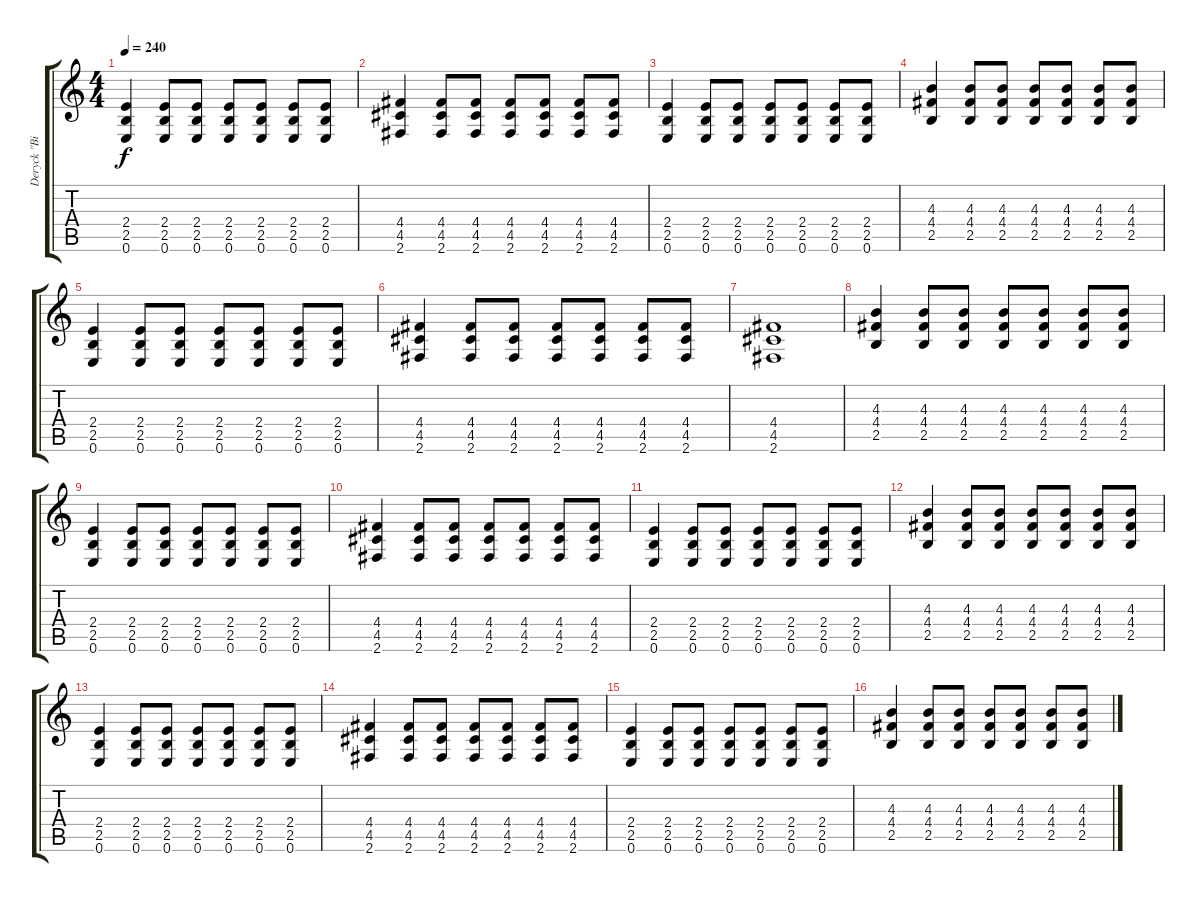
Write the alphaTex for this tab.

\track ("Deryck \"Bizzy D\" Whibley" "Deryck \"Bi") {instrument distortionguitar}
\staff {score tabs}
\tuning (E4 B3 G3 D3 A2 E2) {hide}
\ts (4 4)
\tempo 240
\clef g2
\ks c
(2.4 2.5 0.6).4{dy f} (2.4 2.5 0.6).8 (2.4 2.5 0.6).8 (2.4 2.5 0.6).8 (2.4 2.5 0.6).8 (2.4 2.5 0.6).8 (2.4 2.5 0.6).8 |
(4.4 4.5 2.6).4 (4.4 4.5 2.6).8 (4.4 4.5 2.6).8 (4.4 4.5 2.6).8 (4.4 4.5 2.6).8 (4.4 4.5 2.6).8 (4.4 4.5 2.6).8 |
(2.4 2.5 0.6).4 (2.4 2.5 0.6).8 (2.4 2.5 0.6).8 (2.4 2.5 0.6).8 (2.4 2.5 0.6).8 (2.4 2.5 0.6).8 (2.4 2.5 0.6).8 |
(4.3 4.4 2.5).4{volume 13} (4.3 4.4 2.5).8 (4.3 4.4 2.5).8 (4.3 4.4 2.5).8 (4.3 4.4 2.5).8 (4.3 4.4 2.5).8 (4.3 4.4 2.5).8 |
(2.4 2.5 0.6).4 (2.4 2.5 0.6).8 (2.4 2.5 0.6).8 (2.4 2.5 0.6).8 (2.4 2.5 0.6).8 (2.4 2.5 0.6).8 (2.4 2.5 0.6).8 |
(4.4 4.5 2.6).4 (4.4 4.5 2.6).8 (4.4 4.5 2.6).8 (4.4 4.5 2.6).8 (4.4 4.5 2.6).8 (4.4 4.5 2.6).8 (4.4 4.5 2.6).8 |
(4.4 4.5 2.6).1 |
(4.3 4.4 2.5).4 (4.3 4.4 2.5).8 (4.3 4.4 2.5).8 (4.3 4.4 2.5).8 (4.3 4.4 2.5).8 (4.3 4.4 2.5).8 (4.3 4.4 2.5).8 |
(2.4 2.5 0.6).4 (2.4 2.5 0.6).8 (2.4 2.5 0.6).8 (2.4 2.5 0.6).8 (2.4 2.5 0.6).8 (2.4 2.5 0.6).8 (2.4 2.5 0.6).8 |
(4.4 4.5 2.6).4 (4.4 4.5 2.6).8 (4.4 4.5 2.6).8 (4.4 4.5 2.6).8 (4.4 4.5 2.6).8 (4.4 4.5 2.6).8 (4.4 4.5 2.6).8 |
(2.4 2.5 0.6).4 (2.4 2.5 0.6).8 (2.4 2.5 0.6).8 (2.4 2.5 0.6).8 (2.4 2.5 0.6).8 (2.4 2.5 0.6).8 (2.4 2.5 0.6).8 |
(4.3 4.4 2.5).4 (4.3 4.4 2.5).8 (4.3 4.4 2.5).8 (4.3 4.4 2.5).8 (4.3 4.4 2.5).8 (4.3 4.4 2.5).8 (4.3 4.4 2.5).8 |
(2.4 2.5 0.6).4 (2.4 2.5 0.6).8 (2.4 2.5 0.6).8 (2.4 2.5 0.6).8 (2.4 2.5 0.6).8 (2.4 2.5 0.6).8 (2.4 2.5 0.6).8 |
(4.4 4.5 2.6).4 (4.4 4.5 2.6).8 (4.4 4.5 2.6).8 (4.4 4.5 2.6).8 (4.4 4.5 2.6).8 (4.4 4.5 2.6).8 (4.4 4.5 2.6).8 |
(2.4 2.5 0.6).4 (2.4 2.5 0.6).8 (2.4 2.5 0.6).8 (2.4 2.5 0.6).8 (2.4 2.5 0.6).8 (2.4 2.5 0.6).8 (2.4 2.5 0.6).8 |
(4.3 4.4 2.5).4 (4.3 4.4 2.5).8 (4.3 4.4 2.5).8 (4.3 4.4 2.5).8 (4.3 4.4 2.5).8 (4.3 4.4 2.5).8 (4.3 4.4 2.5).8
